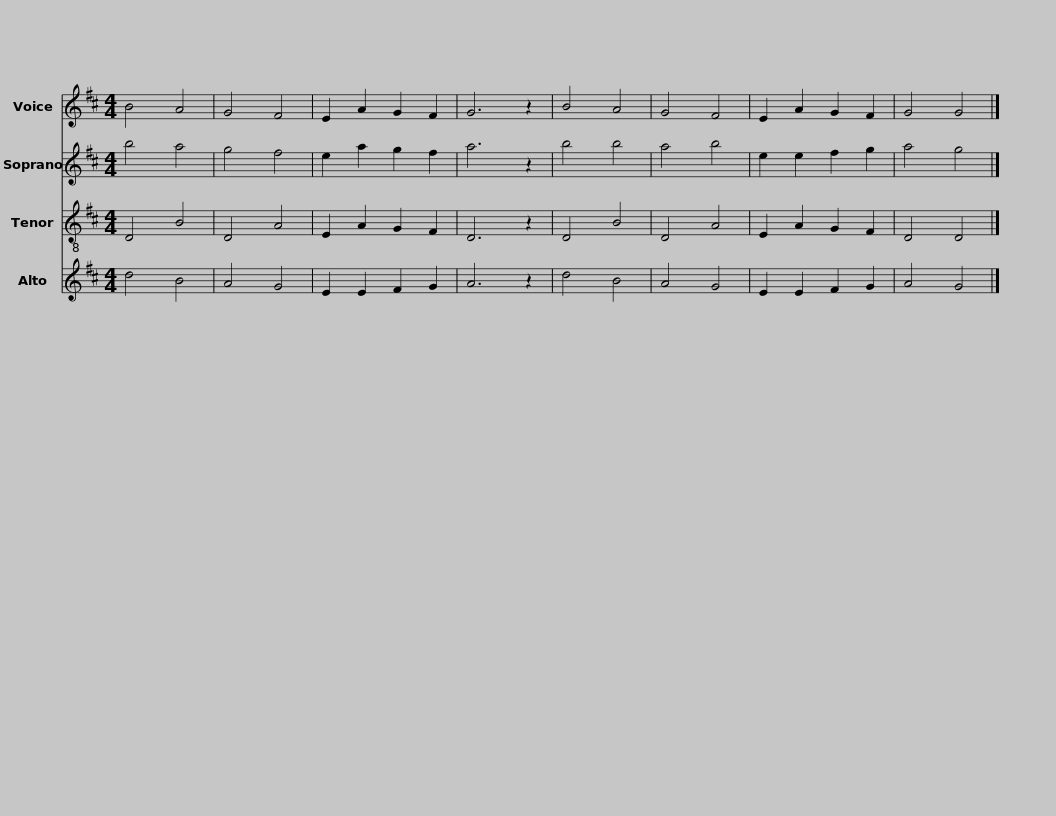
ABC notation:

X:1
%%score 1 2 3 4
L:1/8
M:4/4
I:linebreak $
K:D
V:1 treble
V:2 treble
V:3 treble-8
V:4 treble
V:1
 B4 A4 | G4 F4 | E2 A2 G2 F2 | G6 z2 | B4 A4 | %5
 G4 F4 | E2 A2 G2 F2 | G4 G4 |] %8
V:2
 b4 a4 | g4 f4 | e2 a2 g2 f2 | a6 z2 | b4 b4 | %5
 a4 b4 | e2 e2 f2 g2 | a4 g4 |] %8
V:3
 D4 B4 | D4 A4 | E2 A2 G2 F2 | D6 z2 | D4 B4 | %5
 D4 A4 | E2 A2 G2 F2 | D4 D4 |] %8
V:4
 d4 B4 | A4 G4 | E2 E2 F2 G2 | A6 z2 | d4 B4 | %5
 A4 G4 | E2 E2 F2 G2 | A4 G4 |] %8
